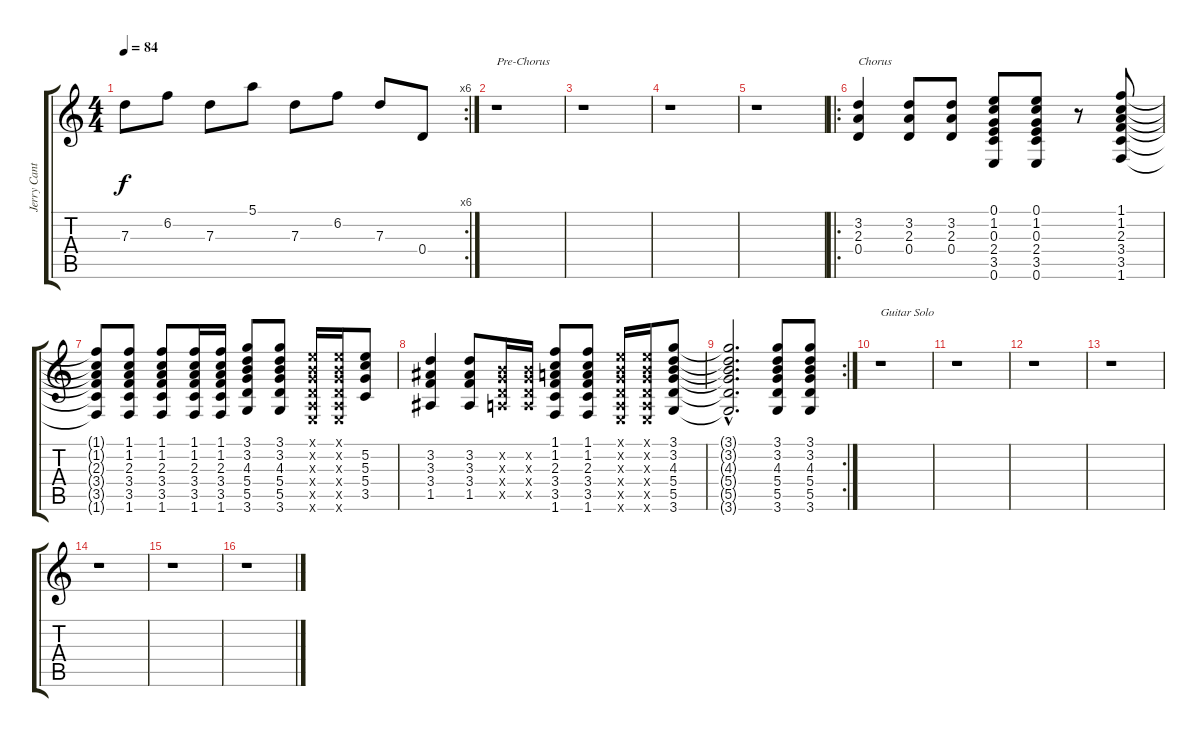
\track ("Jerry Cantrell(Acoustic)" "Jerry Cant") {instrument acousticguitarsteel}
\staff {score tabs}
\tuning (E4 B3 G3 D3 A2 E2) {hide}
\rc 6
\ts (4 4)
\tempo 84
\clef g2
\ks c
7.3.8{dy f} 6.2.8 7.3.8 5.1.8 7.3.8 6.2.8 7.3.8 0.4.8 |
r.1{txt "Pre-Chorus"} |
r.1 |
r.1 |
r.1 |
\ro
(3.2 2.3 0.4).4{txt "Chorus"} (3.2 2.3 0.4).8 (3.2 2.3 0.4).8 (0.1 1.2 0.3 2.4 3.5 0.6).8 (0.1 1.2 0.3 2.4 3.5 0.6).8 r.8 (1.1 1.2 2.3 3.4 3.5 1.6).8 |
(1.1{t} 1.2{t} 2.3{t} 3.4{t} 3.5{t} 1.6{t}).8 (1.1 1.2 2.3 3.4 3.5 1.6).8 (1.1 1.2 2.3 3.4 3.5 1.6).8 (1.1 1.2 2.3 3.4 3.5 1.6).16 (1.1 1.2 2.3 3.4 3.5 1.6).16 (3.1 3.2 4.3 5.4 5.5 3.6).8 (3.1 3.2 4.3 5.4 5.5 3.6).8 (0.1{x} 0.2{x} 0.3{x} 0.4{x} 0.5{x} 0.6{x}).16 (0.1{x} 0.2{x} 0.3{x} 0.4{x} 0.5{x} 0.6{x}).16 (5.2 5.3 5.4 3.5).8 |
(3.2 3.3 3.4 1.5).4 (3.2 3.3 3.4 1.5).8 (0.2{x} 0.3{x} 0.4{x} 0.5{x}).16 (0.2{x} 0.3{x} 0.4{x} 0.5{x}).16 (1.1 1.2 2.3 3.4 3.5 1.6).8 (1.1 1.2 2.3 3.4 3.5 1.6).8 (0.1{x} 0.2{x} 0.3{x} 0.4{x} 0.5{x} 0.6{x}).16 (0.1{x} 0.2{x} 0.3{x} 0.4{x} 0.5{x} 0.6{x}).16 (3.1 3.2 4.3 5.4 5.5 3.6).8 |
\rc 2
(3.1{hac t} 3.2{hac t} 4.3{hac t} 5.4{hac t} 5.5{hac t} 3.6{hac t}).2{d} (3.1 3.2 4.3 5.4 5.5 3.6).8 (3.1 3.2 4.3 5.4 5.5 3.6).8 |
r.1{txt "Guitar Solo"} |
r.1 |
r.1 |
r.1 |
r.1 |
r.1 |
r.1
